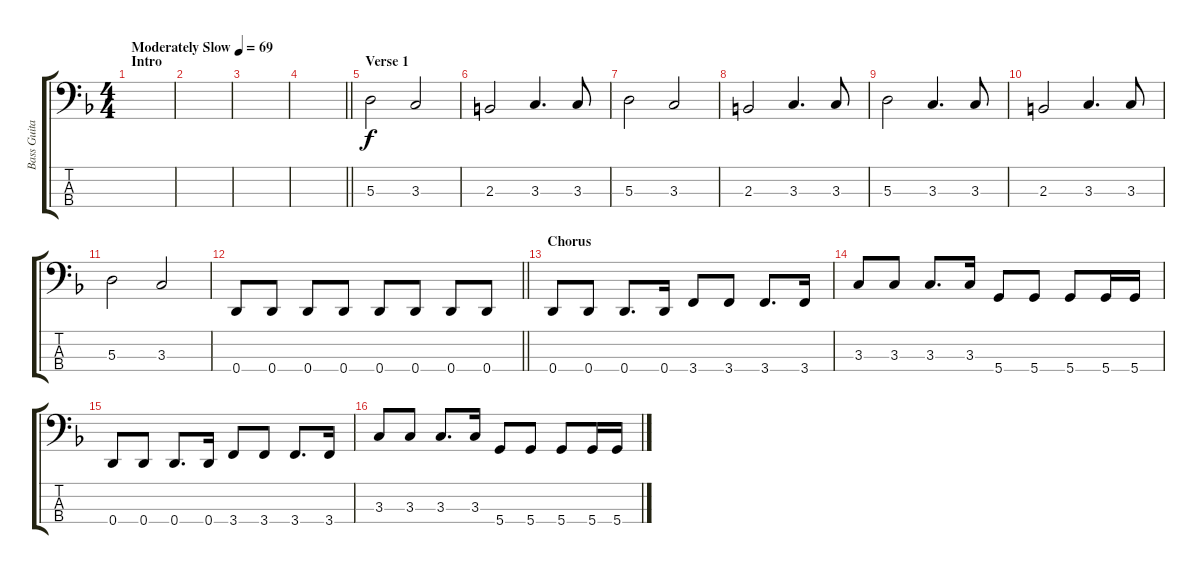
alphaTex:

\track ("Bass Guitar " "Bass Guita") {instrument electricbassfinger}
\staff {score tabs}
\tuning (G2 D2 A1 D1) {hide}
\ts (4 4)
\section ("" "Intro")
\tempo (69 "Moderately Slow")
\clef f4
\ks dminor
|
|
|
\barLineRight lightlight
|
\section ("" "Verse 1")
5.3.2 3.3.2 |
2.3.2 3.3.4{d} 3.3.8 |
5.3.2 3.3.2 |
2.3.2 3.3.4{d} 3.3.8 |
5.3.2 3.3.4{d} 3.3.8 |
2.3.2 3.3.4{d} 3.3.8 |
5.3.2 3.3.2 |
\barLineRight lightlight
0.4.8 0.4.8 0.4.8 0.4.8 0.4.8 0.4.8 0.4.8 0.4.8 |
\section ("" "Chorus")
0.4.8 0.4.8 0.4.8{d} 0.4.16 3.4.8 3.4.8 3.4.8{d} 3.4.16 |
3.3.8 3.3.8 3.3.8{d} 3.3.16 5.4.8 5.4.8 5.4.8 5.4.16 5.4.16 |
0.4.8 0.4.8 0.4.8{d} 0.4.16 3.4.8 3.4.8 3.4.8{d} 3.4.16 |
3.3.8 3.3.8 3.3.8{d} 3.3.16 5.4.8 5.4.8 5.4.8 5.4.16 5.4.16
